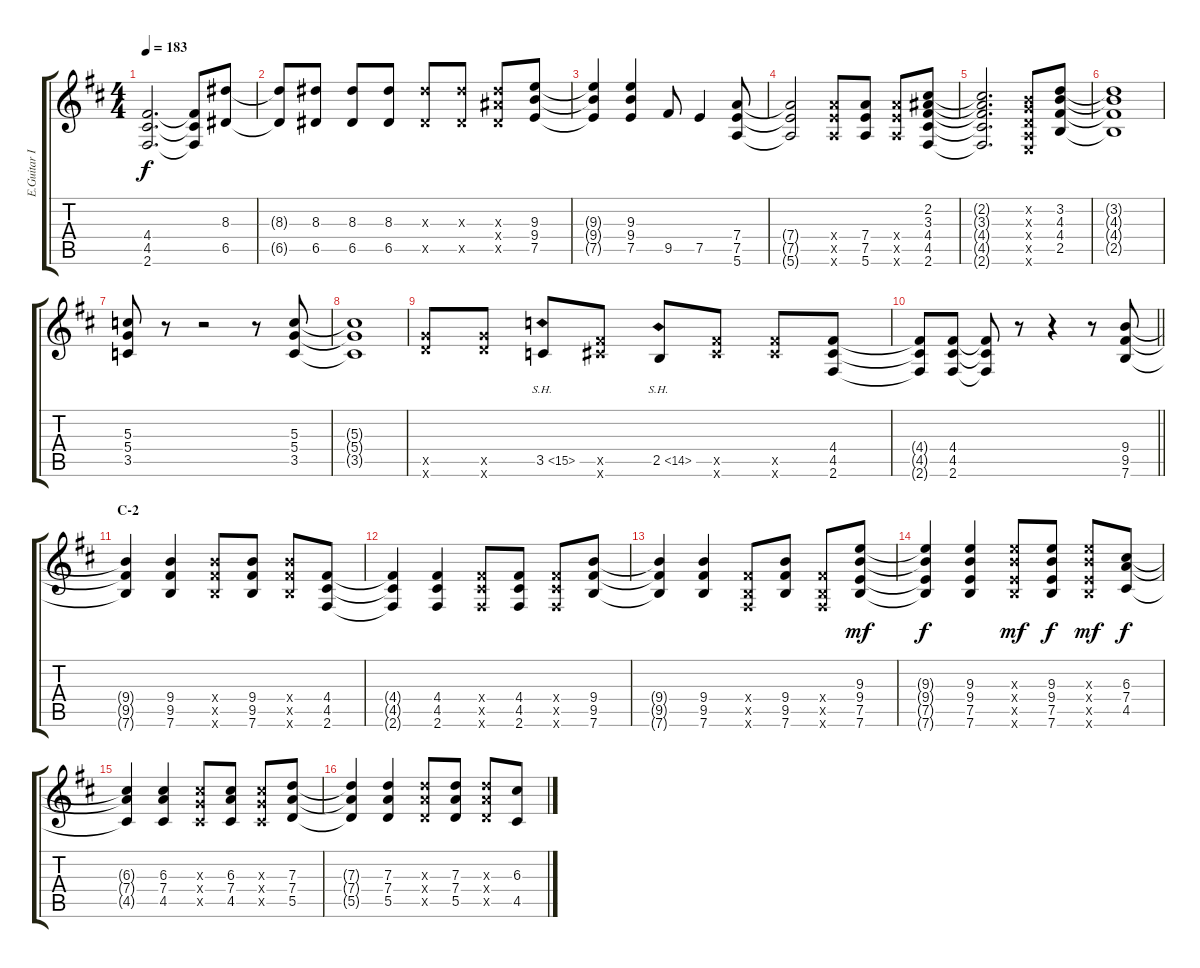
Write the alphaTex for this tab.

\track ("" "E.Guitar I") {instrument distortionguitar}
\staff {score tabs}
\tuning (E4 B3 G3 D3 A2 E2) {hide}
\ts (4 4)
\tempo 183
\clef g2
\ks d
(4.4 4.5 2.6).2{d dy f} (4.4{t} 4.5{t} 2.6{t}).8 (8.3 6.5).8 |
(8.3{t} 6.5{t}).8 (8.3 6.5).8 (8.3 6.5).8 (8.3 6.5).8 (8.3{x} 6.5{x}).8 (8.3{x} 6.5{x}).8 (8.3{x} 8.4{x} 6.5{x}).8 (9.3 9.4 7.5).8 |
(9.3{t} 9.4{t} 7.5{t}).4 (9.3 9.4 7.5).4 9.5.8 7.5.4 (7.4 7.5 5.6).8 |
(7.4{t} 7.5{t} 5.6{t}).2 (7.4{x} 7.5{x} 5.6{x}).8 (7.4 7.5 5.6).8 (7.4{x} 7.5{x} 5.6{x}).8 (2.2 3.3 4.4 4.5 2.6).8 |
(2.2{t} 3.3{t} 4.4{t} 4.5{t} 2.6{t}).2{d} (0.2{x} 0.3{x} 0.4{x} 0.5{x} 0.6{x}).8 (3.2 4.3 4.4 2.5).8 |
(3.2{t} 4.3{t} 4.4{t} 2.5{t}).1 |
(5.3 5.4 3.5).8 r.8 r.2 r.8 (5.3 5.4 3.5).8 |
(5.3{t} 5.4{t} 3.5{t}).1 |
(10.5{x} 10.6{x}).8 (10.5{x} 10.6{x}).8 3.5{sh 12}.8 (9.5{x} 9.6{x}).8 2.5{sh 12}.8 (9.5{x} 9.6{x}).8 (9.5{x} 9.6{x}).8 (4.4 4.5 2.6).8 |
\barLineRight lightlight
(4.4{t} 4.5{t} 2.6{t}).8 (4.4 4.5 2.6).8 (4.4{t} 4.5{t} 2.6{t}).8 r.8 r.4 r.8 (9.4 9.5 7.6).8 |
\section ("" "C-2")
(9.4{t} 9.5{t} 7.6{t}).4 (9.4 9.5 7.6).4 (9.4{x} 9.5{x} 7.6{x}).8 (9.4 9.5 7.6).8 (9.4{x} 9.5{x} 7.6{x}).8 (4.4 4.5 2.6).8 |
(4.4{t} 4.5{t} 2.6{t}).4 (4.4 4.5 2.6).4 (4.4{x} 4.5{x} 2.6{x}).8 (4.4 4.5 2.6).8 (4.4{x} 4.5{x} 2.6{x}).8 (9.4 9.5 7.6).8 |
(9.4{t} 9.5{t} 7.6{t}).4 (9.4 9.5 7.6).4 (4.4{x} 2.5{x} 2.6{x}).8 (9.4 9.5 7.6).8 (4.4{x} 2.5{x} 2.6{x}).8 (9.3 9.4 7.5 7.6).8{dy mf} |
(9.3{t} 9.4{t} 7.5{t} 7.6{t}).4{dy f} (9.3 9.4 7.5 7.6).4 (9.3{x} 9.4{x} 7.5{x} 7.6{x}).8{dy mf} (9.3 9.4 7.5 7.6).8{dy f} (9.3{x} 9.4{x} 7.5{x} 7.6{x}).8{dy mf} (6.3 7.4 4.5).8{dy f} |
(6.3{t} 7.4{t} 4.5{t}).4 (6.3 7.4 4.5).4 (6.3{x} 5.4{x} 4.5{x}).8 (6.3 7.4 4.5).8 (6.3{x} 5.4{x} 4.5{x}).8 (7.3 7.4 5.5).8 |
(7.3{t} 7.4{t} 5.5{t}).4 (7.3 7.4 5.5).4 (7.3{x} 7.4{x} 5.5{x}).8 (7.3 7.4 5.5).8 (7.3{x} 7.4{x} 5.5{x}).8 (6.3 4.5).8
